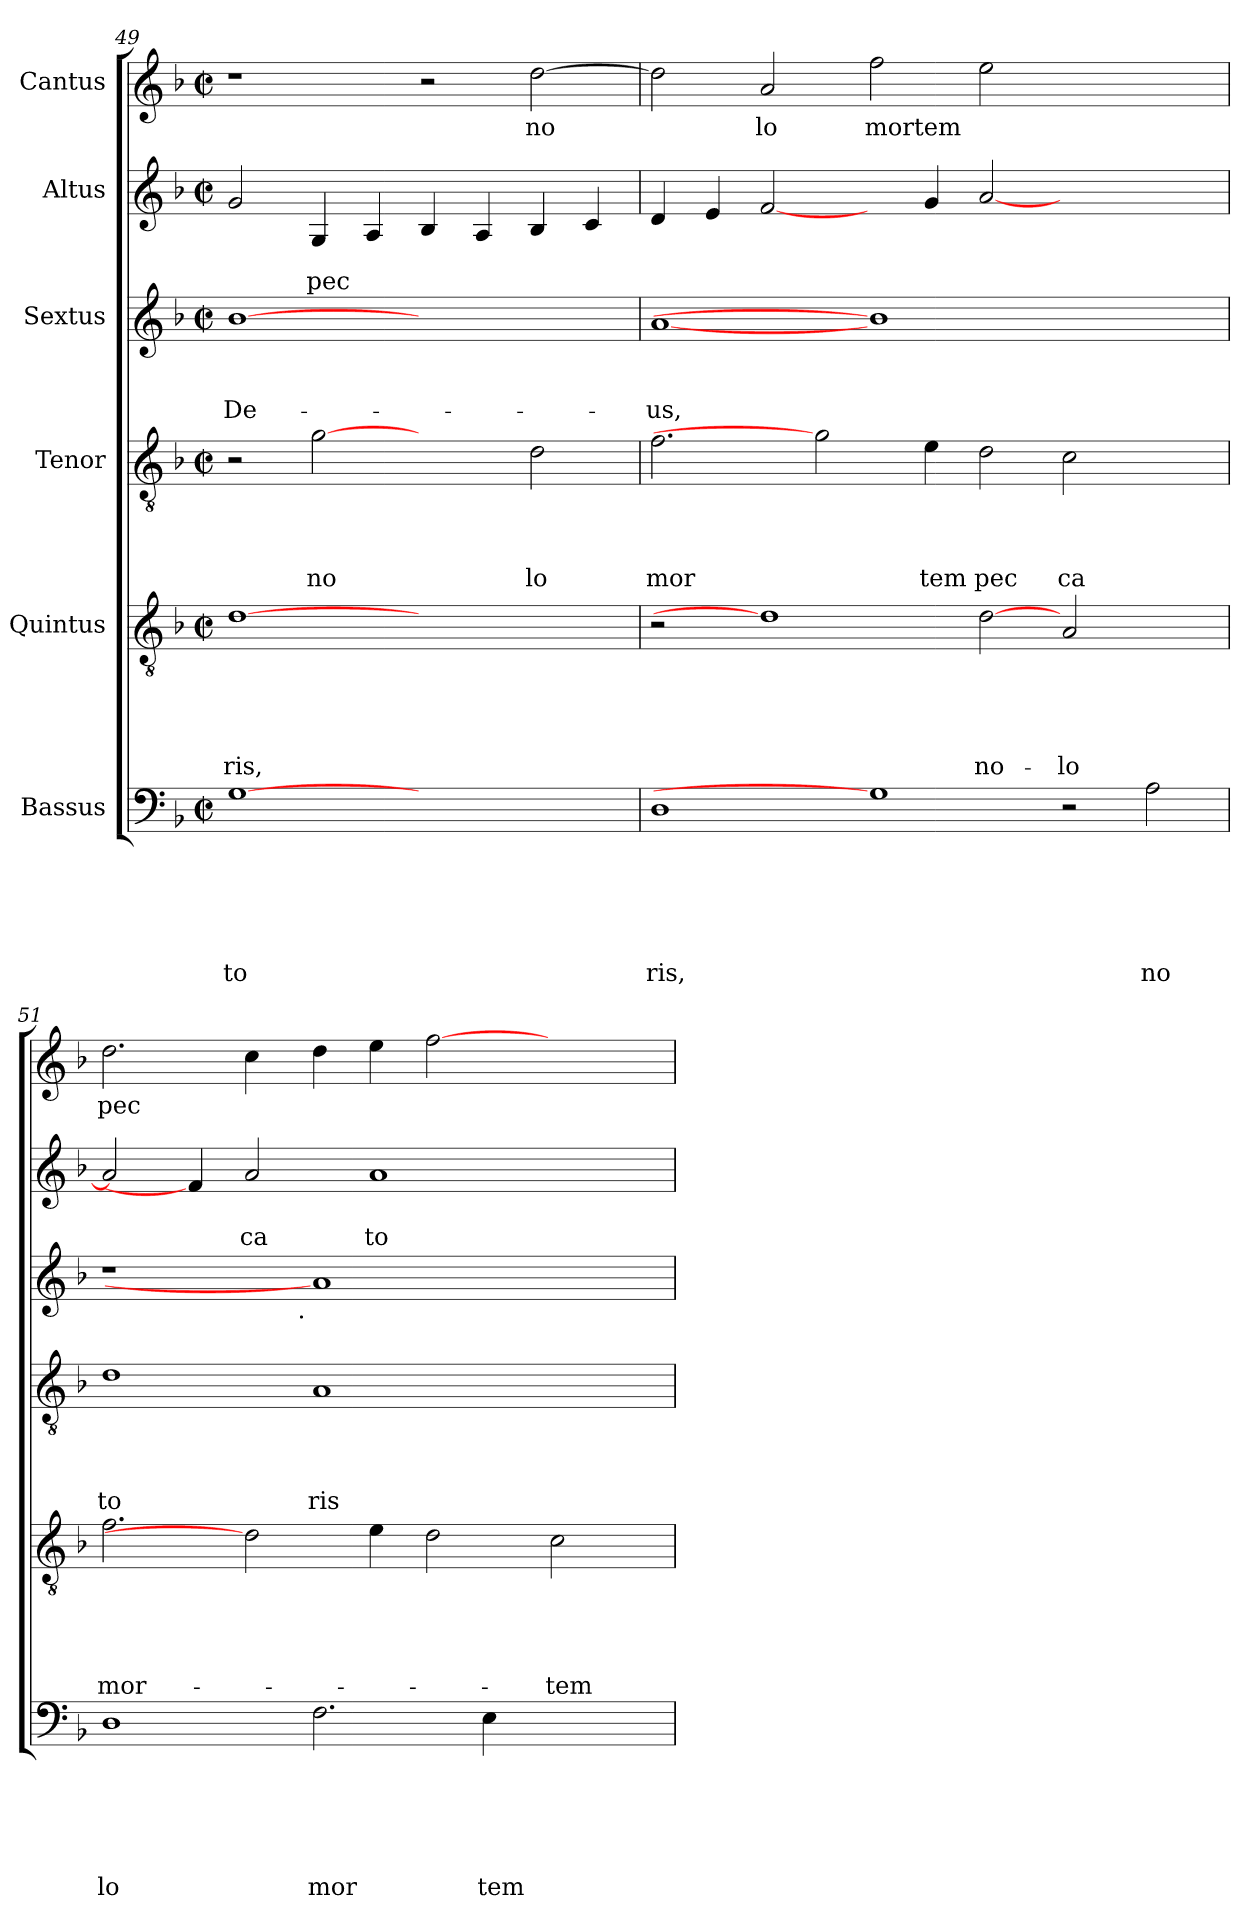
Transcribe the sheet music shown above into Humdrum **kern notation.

**kern	**text	**text	**text	**text	**text	**text	**kern	**text	**text	**text	**text	**text	**kern	**text	**text	**text	**text	**kern	**text	**text	**text	**kern	**text	**text	**kern	**text
*part6	*part6	*part6	*part6	*part6	*part6	*part6	*part5	*part5	*part5	*part5	*part5	*part5	*part4	*part4	*part4	*part4	*part4	*part3	*part3	*part3	*part3	*part2	*part2	*part2	*part1	*part1
*staff6	*staff6	*staff6	*staff6	*staff6	*staff6	*staff6	*staff5	*staff5	*staff5	*staff5	*staff5	*staff5	*staff4	*staff4	*staff4	*staff4	*staff4	*staff3	*staff3	*staff3	*staff3	*staff2	*staff2	*staff2	*staff1	*staff1
*I"Bassus	*	*	*	*	*	*	*I"Quintus	*	*	*	*	*	*I"Tenor	*	*	*	*	*I"Sextus	*	*	*	*I"Altus	*	*	*I"Cantus	*
!!LO:LB:g=z
*clefF4	*	*	*	*	*	*	*clefGv2	*	*	*	*	*	*clefGv2	*	*	*	*	*clefG2	*	*	*	*clefG2	*	*	*clefG2	*
*k[b-]	*	*	*	*	*	*	*k[b-]	*	*	*	*	*	*k[b-]	*	*	*	*	*k[b-]	*	*	*	*k[b-]	*	*	*k[b-]	*
*F:	*	*	*	*	*	*	*F:	*	*	*	*	*	*F:	*	*	*	*	*F:	*	*	*	*F:	*	*	*F:	*
*M2/2	*	*	*	*	*	*	*M2/2	*	*	*	*	*	*M2/2	*	*	*	*	*M2/2	*	*	*	*M2/2	*	*	*M2/2	*
*met(c|)	*	*	*	*	*	*	*met(c|)	*	*	*	*	*	*met(c|)	*	*	*	*	*met(c|)	*	*	*	*met(c|)	*	*	*met(c|)	*
=49	=49	=49	=49	=49	=49	=49	=49	=49	=49	=49	=49	=49	=49	=49	=49	=49	=49	=49	=49	=49	=49	=49	=49	=49	=49	=49
!	!	!	!	!	!	!LO:LY:b	!	!	!	!	!	!LO:LY:b	!	!	!	!	!	!	!	!	!LO:LY:b	!	!	!	!	!
[1G	.	.	.	.	.	-to	[1d	.	.	.	.	ris,	2r	.	.	.	.	[1b-	.	.	De-	2g/	.	.	1r	.
!	!	!	!	!	!	!	!	!	!	!	!	!	!	!	!	!	!LO:LY:b	!	!	!	!	!	!	!LO:LY:b	!	!
.	.	.	.	.	.	.	.	.	.	.	.	.	[2g	.	.	.	no	.	.	.	.	4G/	.	pec	.	.
.	.	.	.	.	.	.	.	.	.	.	.	.	.	.	.	.	.	.	.	.	.	4A/	.	.	.	.
1ryy	.	.	.	.	.	.	1ryy	.	.	.	.	.	2ryy	.	.	.	.	1ryy	.	.	.	4B-/	.	.	2r	.
.	.	.	.	.	.	.	.	.	.	.	.	.	.	.	.	.	.	.	.	.	.	4A/	.	.	.	.
!	!	!	!	!	!	!	!	!	!	!	!	!	!	!	!	!	!LO:LY:b	!	!	!	!	!	!	!	!	!LO:LY:b
.	.	.	.	.	.	.	.	.	.	.	.	.	2d\	.	.	.	lo	.	.	.	.	4B-/	.	.	[>2dd\	no
.	.	.	.	.	.	.	.	.	.	.	.	.	.	.	.	.	.	.	.	.	.	4c/	.	.	.	.
=50	=50	=50	=50	=50	=50	=50	=50	=50	=50	=50	=50	=50	=50	=50	=50	=50	=50	=50	=50	=50	=50	=50	=50	=50	=50	=50
!	!	!	!	!	!	!LO:LY:b	!	!	!	!	!	!	!	!	!	!	!LO:LY:b	!	!	!	!LO:LY:b	!	!	!	!	!
1D	.	.	.	.	.	ris,	2r	.	.	.	.	.	2.f\	.	.	.	mor	[1a	.	.	-us,	4d/	.	.	2dd\]	.
.	.	.	.	.	.	.	.	.	.	.	.	.	.	.	.	.	.	.	.	.	.	4e/	.	.	.	.
!	!	!	!	!	!	!	!	!	!	!	!	!	!	!	!	!	!	!	!	!	!	!	!	!	!	!LO:LY:b
.	.	.	.	.	.	.	1d]	.	.	.	.	.	.	.	.	.	.	.	.	.	.	[2f/	.	.	2a/	lo
.	.	.	.	.	.	.	.	.	.	.	.	.	2g]	.	.	.	.	.	.	.	.	.	.	.	.	.
!	!	!	!	!	!	!	!	!	!	!	!	!	!	!	!	!	!	!	!	!	!	!	!	!	!	!LO:LY:b
1G]	.	.	.	.	.	.	.	.	.	.	.	.	.	.	.	.	.	1b-]	.	.	.	4ryy	.	.	2ff\	mortem
!	!	!	!	!	!	!	!	!	!	!	!	!	!	!	!	!	!LO:LY:b	!	!	!	!	!	!	!	!	!
.	.	.	.	.	.	.	.	.	.	.	.	.	4e\	.	.	.	tem	.	.	.	.	4g/	.	.	.	.
!	!	!	!	!	!	!	!	!	!	!	!	!LO:LY:b	!	!	!	!	!LO:LY:b	!	!	!	!	!	!	!	!	!
.	.	.	.	.	.	.	[2d	.	.	.	.	no-	2d\	.	.	.	pec	.	.	.	.	[<2a/	.	.	2ee\	.
!	!	!	!	!	!	!	!	!	!	!	!	!LO:LY:b	!	!	!	!	!LO:LY:b	!	!	!	!	!	!	!	!	!
2r	.	.	.	.	.	.	2A/	.	.	.	.	-lo	2c\	.	.	.	ca	1ryy	.	.	.	1ryy	.	.	1ryy	.
!	!	!	!	!	!	!LO:LY:b	!	!	!	!	!	!	!	!	!	!	!	!	!	!	!	!	!	!	!	!
2A\	.	.	.	.	.	no	2ryy	.	.	.	.	.	2ryy	.	.	.	.	.	.	.	.	.	.	.	.	.
=51	=51	=51	=51	=51	=51	=51	=51	=51	=51	=51	=51	=51	=51	=51	=51	=51	=51	=51	=51	=51	=51	=51	=51	=51	=51	=51
!	!	!	!	!	!	!LO:LY:b	!	!	!	!	!	!LO:LY:b	!	!	!	!	!LO:LY:b	!	!	!	!	!	!	!	!	!LO:LY:b
*	*	*	*	*	*	*	*	*	*	*	*	*	*	*	*	*	*	*^	*	*	*	*	*	*	*	*
1D	.	.	.	.	.	lo	2.f\	.	.	.	.	mor-	1d	.	.	.	to	1r	2ryy	.	.	.	2a/]	.	.	2.dd\	pec
.	.	.	.	.	.	.	.	.	.	.	.	.	.	.	.	.	.	.	4...ryy	.	.	.	4f/]	.	.	.	.
!	!	!	!	!	!	!	!	!	!	!	!	!	!	!	!	!	!	!	!	!	!	!	!	!	!LO:LY:b	!	!
.	.	.	.	.	.	.	2d]	.	.	.	.	.	.	.	.	.	.	.	.	.	.	.	2a/	.	ca	4cc\	.
!	!	!	!	!	!	!	!	!	!	!	!	!	!	!	!	!	!	!	!LO:TX:b:t=.	!	!	!	!	!	!	!	!
.	.	.	.	.	.	.	.	.	.	.	.	.	.	.	.	.	.	.	1ryy	.	.	.	.	.	.	.	.
!	!	!	!	!	!	!LO:LY:b	!	!	!	!	!	!	!	!	!	!	!LO:LY:b	!	!	!	!	!	!	!	!	!	!
2.F\	.	.	.	.	.	mor	.	.	.	.	.	.	1A	.	.	.	ris	1a]	.	.	.	.	.	.	.	4dd\	.
!	!	!	!	!	!	!	!	!	!	!	!	!	!	!	!	!	!	!	!	!	!	!	!	!	!LO:LY:b	!	!
.	.	.	.	.	.	.	4e\	.	.	.	.	.	.	.	.	.	.	.	.	.	.	.	1a	.	to	4ee\	.
.	.	.	.	.	.	.	2d\	.	.	.	.	.	.	.	.	.	.	.	.	.	.	.	.	.	.	[>2ff\	.
!	!	!	!	!	!	!LO:LY:b	!	!	!	!	!	!	!	!	!	!	!	!	!	!	!	!	!	!	!	!	!
4E\	.	.	.	.	.	tem	.	.	.	.	.	.	.	.	.	.	.	.	.	.	.	.	.	.	.	.	.
.	.	.	.	.	.	.	.	.	.	.	.	.	.	.	.	.	.	.	2ryy	.	.	.	.	.	.	.	.
!	!	!	!	!	!	!	!	!	!	!	!	!LO:LY:b	!	!	!	!	!	!	!	!	!	!	!	!	!	!	!
2ryy	.	.	.	.	.	.	2c\	.	.	.	.	-tem	2ryy	.	.	.	.	2ryy	.	.	.	.	.	.	.	2ryy	.
.	.	.	.	.	.	.	.	.	.	.	.	.	.	.	.	.	.	.	.	.	.	.	4ryy	.	.	.	.
.	.	.	.	.	.	.	.	.	.	.	.	.	.	.	.	.	.	.	32ryy	.	.	.	.	.	.	.	.
*	*	*	*	*	*	*	*	*	*	*	*	*	*	*	*	*	*	*v	*v	*	*	*	*	*	*	*	*
=	=	=	=	=	=	=	=	=	=	=	=	=	=	=	=	=	=	=	=	=	=	=	=	=	=	=
*-	*-	*-	*-	*-	*-	*-	*-	*-	*-	*-	*-	*-	*-	*-	*-	*-	*-	*-	*-	*-	*-	*-	*-	*-	*-	*-
